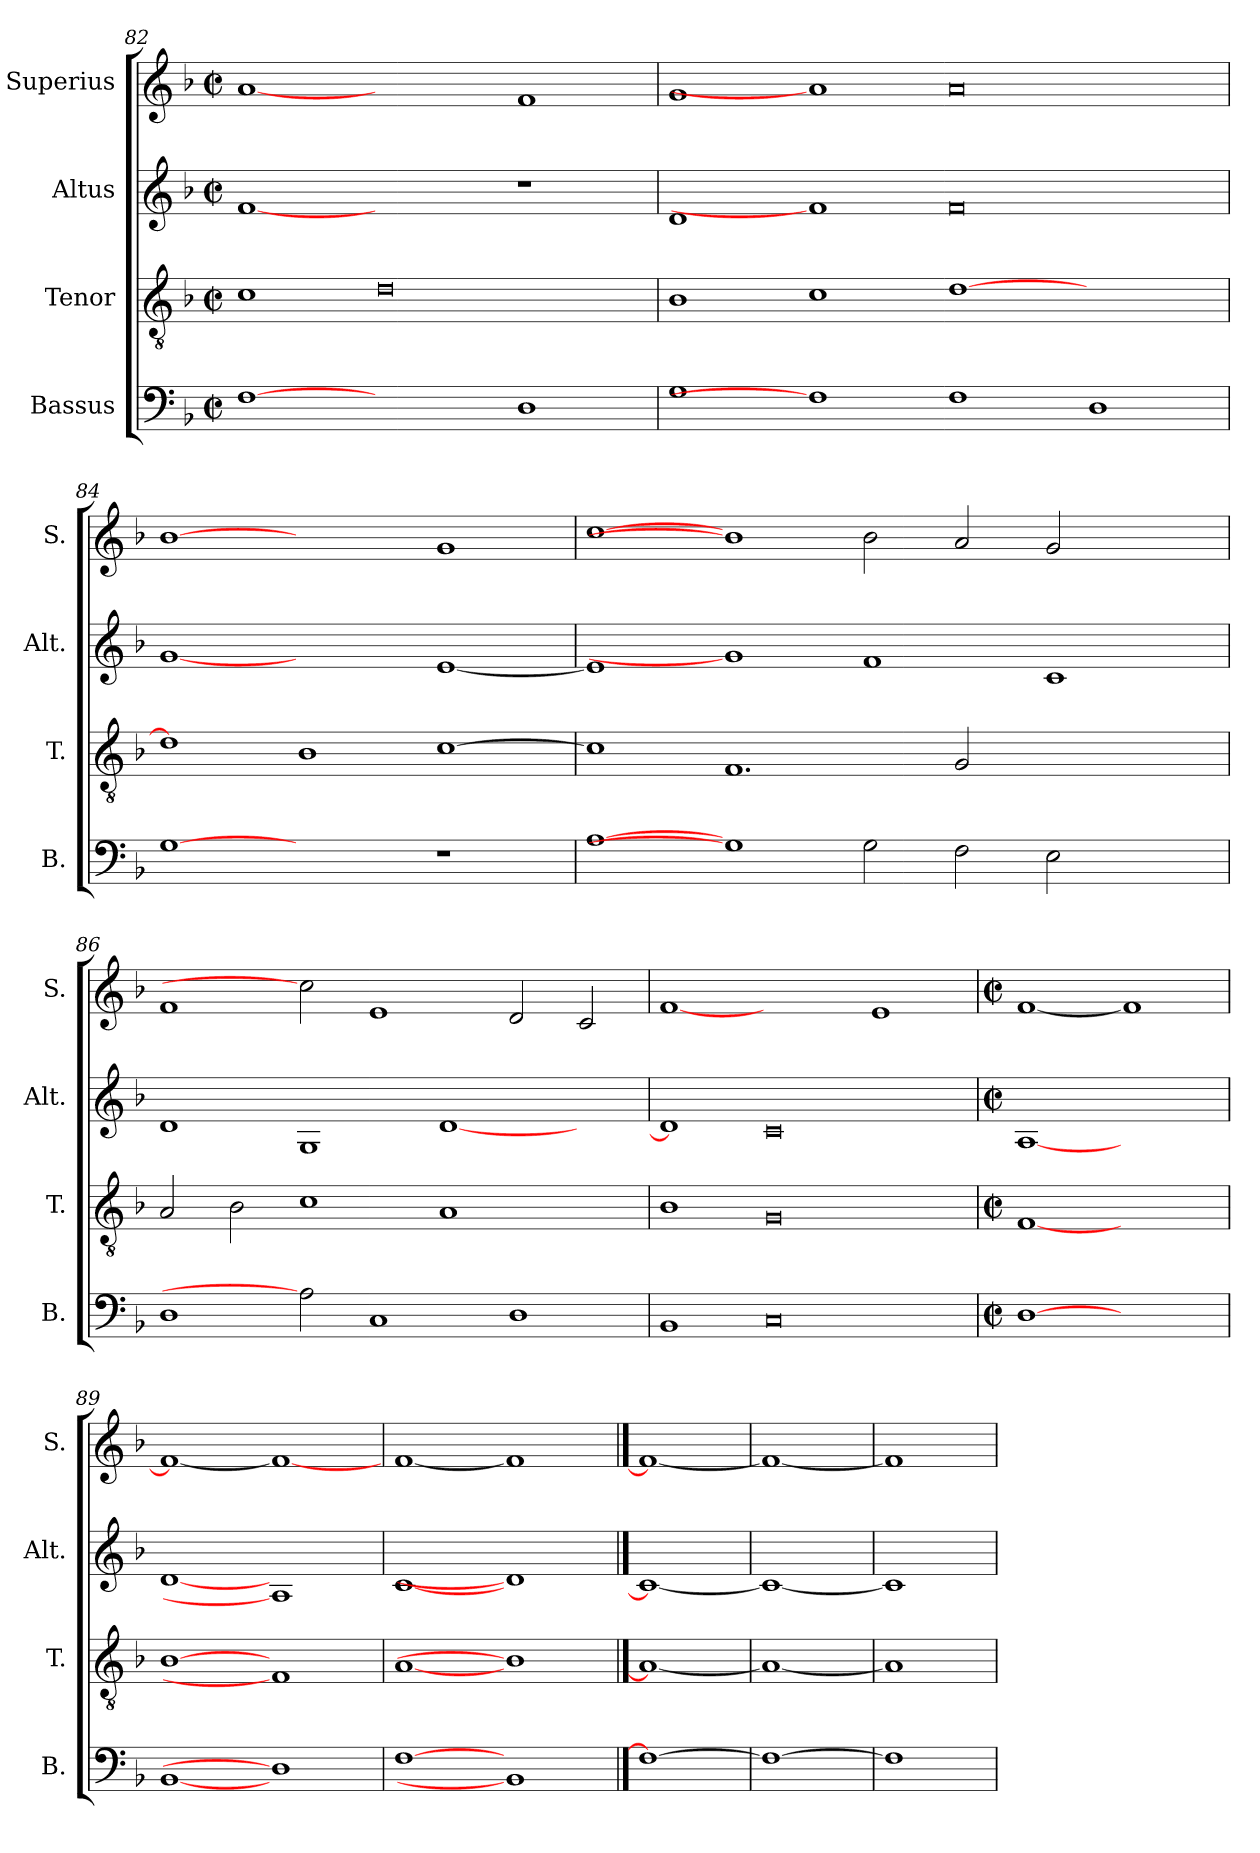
**kern	**kern	**kern	**kern
*part4	*part3	*part2	*part1
*staff4	*staff3	*staff2	*staff1
*I"Bassus	*I"Tenor	*I"Altus	*I"Superius
*I'B.	*I'T.	*I'Alt.	*I'S.
!!LO:PB:g=z
*clefF4	*clefGv2	*clefG2	*clefG2
*	*ITrd7c12	*	*
*k[b-]	*k[b-]	*k[b-]	*k[b-]
*F:	*F:	*F:	*F:
*M2/2	*M2/2	*M2/2	*M2/2
*met(c|)	*met(c|)	*met(c|)	*met(c|)
=82	=82	=82	=82
[1Fi	1Ci	[1fi	[1ai
1ryy	0Di	1ryy	1ryy
1Di	.	1r	1fi
=83	=83	=83	=83
1Gi	1BB-i	1di	1gi
1Fi]	1Ci	1fi]	1ai]
1Fi	[>1Di	0fi	0ai
1Di	1ryy	.	.
=84	=84	=84	=84
[1Gi	1Di]	[1gi	[1b-i
1ryy	1BB-i	1ryy	1ryy
1r	[>1Ci	[<1ei	1gi
=85	=85	=85	=85
[1Ai	1Ci]	1ei]	[1cci
1Gi]	1.FFi	1gi]	1b-i]
2Gi\	.	1fi	2b-i\
2Fi\	2GGi/	.	2ai/
2Ei\	1ryy	1ci	2gi/
2ryy	.	.	2ryy
!!LO:LB:g=z
=86	=86	=86	=86
1Di	2AAi/	1di	1fi
.	2BB-i\	.	.
2Ai]	1Ci	1Gi	2cci]
1Ci	.	.	1ei
.	1AAi	[<1di	.
1Di	.	.	2di/
.	2ryy	2ryy	2ci/
=87	=87	=87	=87
1BB-i	1BB-i	1di]	[1fi
0Ci	0GGi	0ci	1ryy
.	.	.	1ei
=88	=88	=88	=88
*M2/2	*M2/2	*M2/2	*M2/2
*met(c|)	*met(c|)	*met(c|)	*met(c|)
[1Di	[1FFi	[1Ai	[<1fi
1ryy	1ryy	1ryy	1fi]
=89	=89	=89	=89
[1BB-i	[1BB-i	[1di	1fi_<
1Di]	1FFi]	1Ai]	1fi_
=90	=90	=90	=90
[1Fi	[1AAi	[1ci	[1fi
1BB-i]	1BB-i]	1di]	1fi]
==91	==91	==91	==91
1Fi_	1AAi_	1ci_	1fi_
=92	=92	=92	=92
1Fi_	1AAi_	1ci_	1fi_
=93	=93	=93	=93
1Fi]	1AAi]	1ci]	1fi]
=	=	=	=
*-	*-	*-	*-
